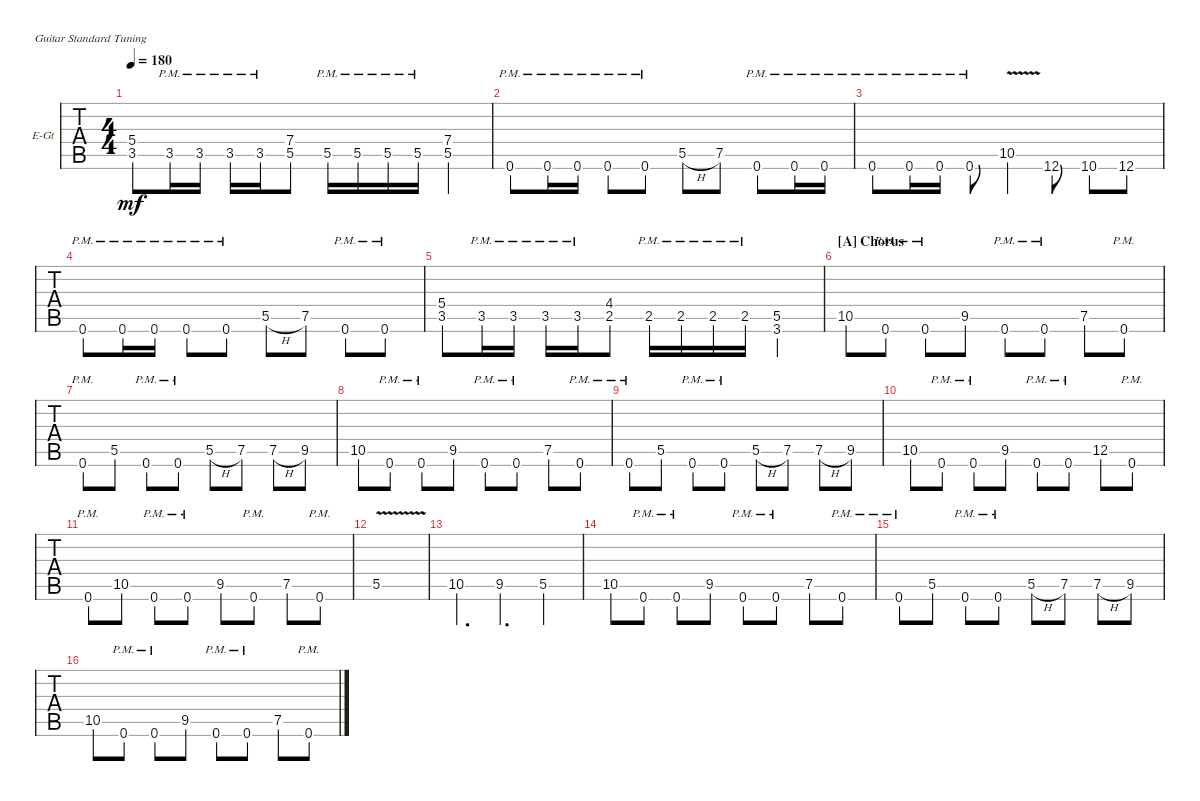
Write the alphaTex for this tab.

\defaultSystemsLayout 4
\bracketExtendMode groupsimilarinstruments
\multiBarRest
\firstSystemTrackNameOrientation horizontal
\otherSystemsTrackNameOrientation horizontal
\track ("Matthew" "E-Gt") {instrument distortionguitar}
\staff {tabs}
\tuning (E4 B3 G3 D3 A2 E2)
\ts (4 4)
\tempo 180
\clef g2
\ks c
(3.5 5.4).8{dy mf} 3.5{pm}.16 3.5{pm}.16 3.5{pm}.16 3.5{pm}.16 (5.5 7.4).8 5.5{pm}.16 5.5{pm}.16 5.5{pm}.16 5.5{pm}.16 (5.5 7.4).4 |
0.6{pm}.8 0.6{pm}.16 0.6{pm}.16 0.6{pm}.8 0.6{pm}.8 5.5{h}.8 7.5.8 0.6{pm}.8 0.6{pm}.16 0.6{pm}.16 |
0.6{pm}.8 0.6{pm}.16 0.6{pm}.16 0.6{pm}.8 10.5{v}.4 12.6.8 10.6.8 12.6.8 |
0.6{pm}.8 0.6{pm}.16 0.6{pm}.16 0.6{pm}.8 0.6{pm}.8 5.5{h}.8 7.5.8 0.6{pm}.8 0.6{pm}.8 |
(3.5 5.4).8 3.5{pm}.16 3.5{pm}.16 3.5{pm}.16 3.5{pm}.16 (2.5 4.4).8 2.5{pm}.16 2.5{pm}.16 2.5{pm}.16 2.5{pm}.16 (5.5 3.6).4 |
\section ("A" "Chorus")
10.5.8 0.6{pm}.8 0.6{pm}.8 9.5.8 0.6{pm}.8 0.6{pm}.8 7.5.8 0.6{pm}.8 |
0.6{pm}.8 5.5.8 0.6{pm}.8 0.6{pm}.8 5.5{h}.8 7.5.8 7.5{h}.8 9.5.8 |
10.5.8 0.6{pm}.8 0.6{pm}.8 9.5.8 0.6{pm}.8 0.6{pm}.8 7.5.8 0.6{pm}.8 |
0.6{pm}.8 5.5.8 0.6{pm}.8 0.6{pm}.8 5.5{h}.8 7.5.8 7.5{h}.8 9.5.8 |
10.5.8 0.6{pm}.8 0.6{pm}.8 9.5.8 0.6{pm}.8 0.6{pm}.8 12.5.8 0.6{pm}.8 |
0.6{pm}.8 10.5.8 0.6{pm}.8 0.6{pm}.8 9.5.8 0.6{pm}.8 7.5.8 0.6{pm}.8 |
5.5{v}.1 |
10.5.4{d} 9.5.4{d} 5.5.4 |
10.5.8 0.6{pm}.8 0.6{pm}.8 9.5.8 0.6{pm}.8 0.6{pm}.8 7.5.8 0.6{pm}.8 |
0.6{pm}.8 5.5.8 0.6{pm}.8 0.6{pm}.8 5.5{h}.8 7.5.8 7.5{h}.8 9.5.8 |
10.5.8 0.6{pm}.8 0.6{pm}.8 9.5.8 0.6{pm}.8 0.6{pm}.8 7.5.8 0.6{pm}.8
